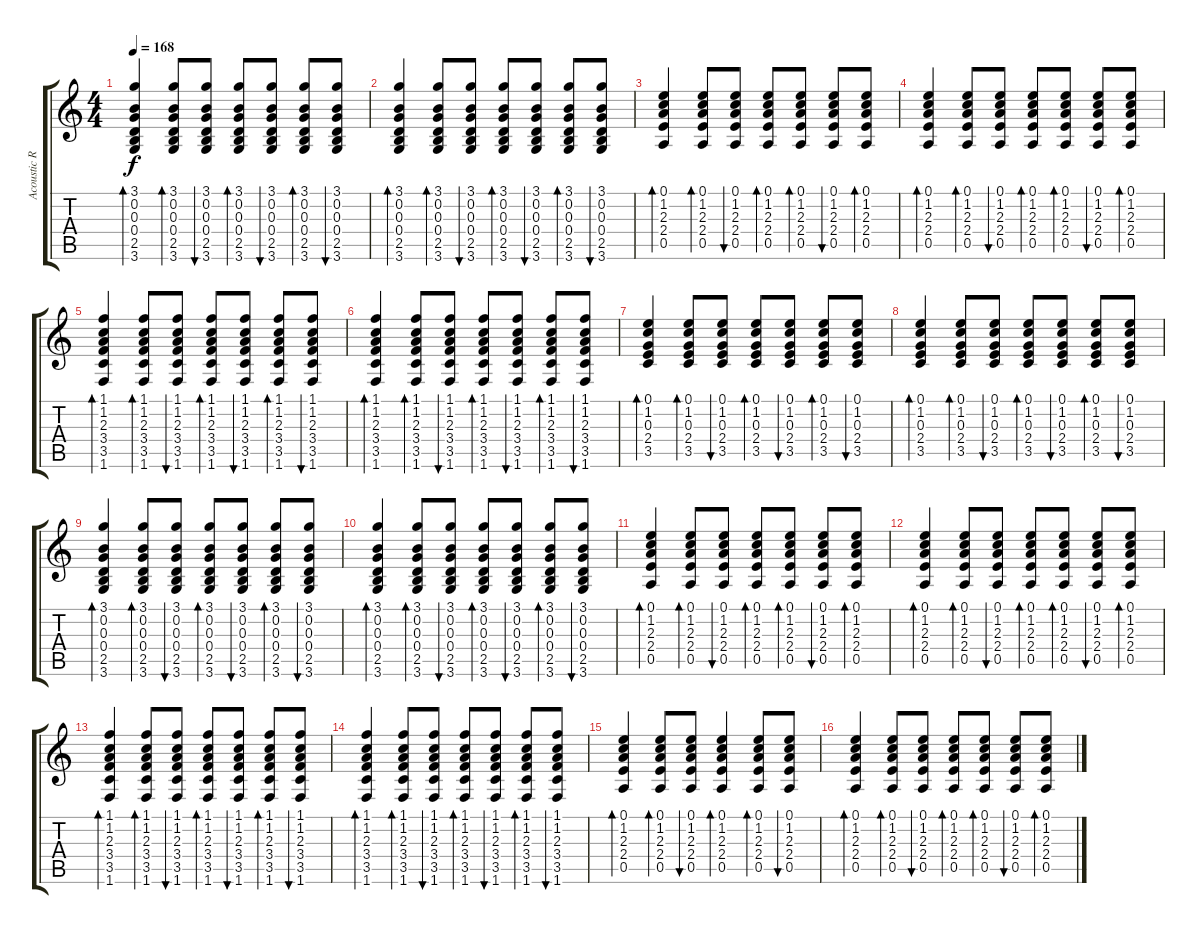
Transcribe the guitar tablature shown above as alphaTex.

\track ("Acoustic Rhythm" "Acoustic R") {instrument acousticguitarsteel}
\staff {score tabs}
\tuning (E4 B3 G3 D3 A2 E2) {hide}
\ts (4 4)
\tempo 168
\clef g2
\ks c
(3.1 0.2 0.3 0.4 2.5 3.6).4{bd 60 dy f} (3.1 0.2 0.3 0.4 2.5 3.6).8{bd 60} (3.1 0.2 0.3 0.4 2.5 3.6).8{bu 60} (3.1 0.2 0.3 0.4 2.5 3.6).8{bd 60} (3.1 0.2 0.3 0.4 2.5 3.6).8{bu 60} (3.1 0.2 0.3 0.4 2.5 3.6).8{bd 60} (3.1 0.2 0.3 0.4 2.5 3.6).8{bu 60} |
(3.1 0.2 0.3 0.4 2.5 3.6).4{bd 60} (3.1 0.2 0.3 0.4 2.5 3.6).8{bd 60} (3.1 0.2 0.3 0.4 2.5 3.6).8{bu 60} (3.1 0.2 0.3 0.4 2.5 3.6).8{bd 60} (3.1 0.2 0.3 0.4 2.5 3.6).8{bu 60} (3.1 0.2 0.3 0.4 2.5 3.6).8{bd 60} (3.1 0.2 0.3 0.4 2.5 3.6).8{bu 60} |
(0.1 1.2 2.3 2.4 0.5).4{bd 60} (0.1 1.2 2.3 2.4 0.5).8{bd 60} (0.1 1.2 2.3 2.4 0.5).8{bu 60} (0.1 1.2 2.3 2.4 0.5).8{bd 60} (0.1 1.2 2.3 2.4 0.5).8{bd 60} (0.1 1.2 2.3 2.4 0.5).8{bu 60} (0.1 1.2 2.3 2.4 0.5).8{bd 60} |
(0.1 1.2 2.3 2.4 0.5).4{bd 60} (0.1 1.2 2.3 2.4 0.5).8{bd 60} (0.1 1.2 2.3 2.4 0.5).8{bu 60} (0.1 1.2 2.3 2.4 0.5).8{bd 60} (0.1 1.2 2.3 2.4 0.5).8{bd 60} (0.1 1.2 2.3 2.4 0.5).8{bu 60} (0.1 1.2 2.3 2.4 0.5).8{bd 60} |
(1.1 1.2 2.3 3.4 3.5 1.6).4{bd 60} (1.1 1.2 2.3 3.4 3.5 1.6).8{bd 60} (1.1 1.2 2.3 3.4 3.5 1.6).8{bu 60} (1.1 1.2 2.3 3.4 3.5 1.6).8{bd 60} (1.1 1.2 2.3 3.4 3.5 1.6).8{bu 60} (1.1 1.2 2.3 3.4 3.5 1.6).8{bd 60} (1.1 1.2 2.3 3.4 3.5 1.6).8{bu 60} |
(1.1 1.2 2.3 3.4 3.5 1.6).4{bd 60} (1.1 1.2 2.3 3.4 3.5 1.6).8{bd 60} (1.1 1.2 2.3 3.4 3.5 1.6).8{bu 60} (1.1 1.2 2.3 3.4 3.5 1.6).8{bd 60} (1.1 1.2 2.3 3.4 3.5 1.6).8{bu 60} (1.1 1.2 2.3 3.4 3.5 1.6).8{bd 60} (1.1 1.2 2.3 3.4 3.5 1.6).8{bu 60} |
(0.1 1.2 0.3 2.4 3.5).4{bd 60} (0.1 1.2 0.3 2.4 3.5).8{bd 60} (0.1 1.2 0.3 2.4 3.5).8{bu 60} (0.1 1.2 0.3 2.4 3.5).8{bd 60} (0.1 1.2 0.3 2.4 3.5).8{bu 60} (0.1 1.2 0.3 2.4 3.5).8{bd 60} (0.1 1.2 0.3 2.4 3.5).8{bu 60} |
(0.1 1.2 0.3 2.4 3.5).4{bd 60} (0.1 1.2 0.3 2.4 3.5).8{bd 60} (0.1 1.2 0.3 2.4 3.5).8{bu 60} (0.1 1.2 0.3 2.4 3.5).8{bd 60} (0.1 1.2 0.3 2.4 3.5).8{bu 60} (0.1 1.2 0.3 2.4 3.5).8{bd 60} (0.1 1.2 0.3 2.4 3.5).8{bu 60} |
(3.1 0.2 0.3 0.4 2.5 3.6).4{bd 60} (3.1 0.2 0.3 0.4 2.5 3.6).8{bd 60} (3.1 0.2 0.3 0.4 2.5 3.6).8{bu 60} (3.1 0.2 0.3 0.4 2.5 3.6).8{bd 60} (3.1 0.2 0.3 0.4 2.5 3.6).8{bu 60} (3.1 0.2 0.3 0.4 2.5 3.6).8{bd 60} (3.1 0.2 0.3 0.4 2.5 3.6).8{bu 60} |
(3.1 0.2 0.3 0.4 2.5 3.6).4{bd 60} (3.1 0.2 0.3 0.4 2.5 3.6).8{bd 60} (3.1 0.2 0.3 0.4 2.5 3.6).8{bu 60} (3.1 0.2 0.3 0.4 2.5 3.6).8{bd 60} (3.1 0.2 0.3 0.4 2.5 3.6).8{bu 60} (3.1 0.2 0.3 0.4 2.5 3.6).8{bd 60} (3.1 0.2 0.3 0.4 2.5 3.6).8{bu 60} |
(0.1 1.2 2.3 2.4 0.5).4{bd 60} (0.1 1.2 2.3 2.4 0.5).8{bd 60} (0.1 1.2 2.3 2.4 0.5).8{bu 60} (0.1 1.2 2.3 2.4 0.5).8{bd 60} (0.1 1.2 2.3 2.4 0.5).8{bd 60} (0.1 1.2 2.3 2.4 0.5).8{bu 60} (0.1 1.2 2.3 2.4 0.5).8{bd 60} |
(0.1 1.2 2.3 2.4 0.5).4{bd 60} (0.1 1.2 2.3 2.4 0.5).8{bd 60} (0.1 1.2 2.3 2.4 0.5).8{bu 60} (0.1 1.2 2.3 2.4 0.5).8{bd 60} (0.1 1.2 2.3 2.4 0.5).8{bd 60} (0.1 1.2 2.3 2.4 0.5).8{bu 60} (0.1 1.2 2.3 2.4 0.5).8{bd 60} |
(1.1 1.2 2.3 3.4 3.5 1.6).4{bd 60} (1.1 1.2 2.3 3.4 3.5 1.6).8{bd 60} (1.1 1.2 2.3 3.4 3.5 1.6).8{bu 60} (1.1 1.2 2.3 3.4 3.5 1.6).8{bd 60} (1.1 1.2 2.3 3.4 3.5 1.6).8{bu 60} (1.1 1.2 2.3 3.4 3.5 1.6).8{bd 60} (1.1 1.2 2.3 3.4 3.5 1.6).8{bu 60} |
(1.1 1.2 2.3 3.4 3.5 1.6).4{bd 60} (1.1 1.2 2.3 3.4 3.5 1.6).8{bd 60} (1.1 1.2 2.3 3.4 3.5 1.6).8{bu 60} (1.1 1.2 2.3 3.4 3.5 1.6).8{bd 60} (1.1 1.2 2.3 3.4 3.5 1.6).8{bu 60} (1.1 1.2 2.3 3.4 3.5 1.6).8{bd 60} (1.1 1.2 2.3 3.4 3.5 1.6).8{bu 60} |
(0.1 1.2 2.3 2.4 0.5).4{bd 60} (0.1 1.2 2.3 2.4 0.5).8{bd 60} (0.1 1.2 2.3 2.4 0.5).8{bu 60} (0.1 1.2 2.3 2.4 0.5).4{bd 60} (0.1 1.2 2.3 2.4 0.5).8{bd 60} (0.1 1.2 2.3 2.4 0.5).8{bu 60} |
(0.1 1.2 2.3 2.4 0.5).4{bd 60} (0.1 1.2 2.3 2.4 0.5).8{bd 60} (0.1 1.2 2.3 2.4 0.5).8{bu 60} (0.1 1.2 2.3 2.4 0.5).8{bd 60} (0.1 1.2 2.3 2.4 0.5).8{bd 60} (0.1 1.2 2.3 2.4 0.5).8{bu 60} (0.1 1.2 2.3 2.4 0.5).8{bd 60}
